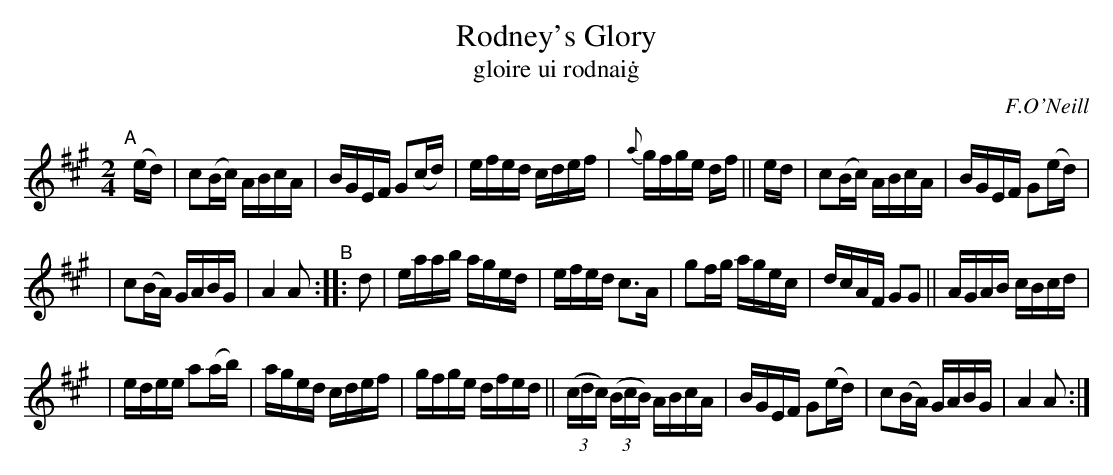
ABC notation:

X:1
T: Rodney's Glory
T: gloire ui rodnai\.g
O: F.O'Neill
M: 2/4
L: 1/16
K: A	% DMoi (1001) has this tune in A minor
"^A"[|]\
(ed) | c2(Bc) ABcA | BGEF G2(cd) | efed cdef | {a}gfge df || ed | c2(Bc) ABcA | BGEF G2(ed) |
| c2(BA) GABG | A4 A2 "^B":: d2 | eaab aged | efed c3A | g2fg agec | dcAF G2G2 || AGAB cBcd |
| edee a2(ab) | aged cdef | gfge dfed || (3(cdc) (3(BcB) ABcA | BGEF G2(ed) | c2(BA) GABG | A4 A2 :|
